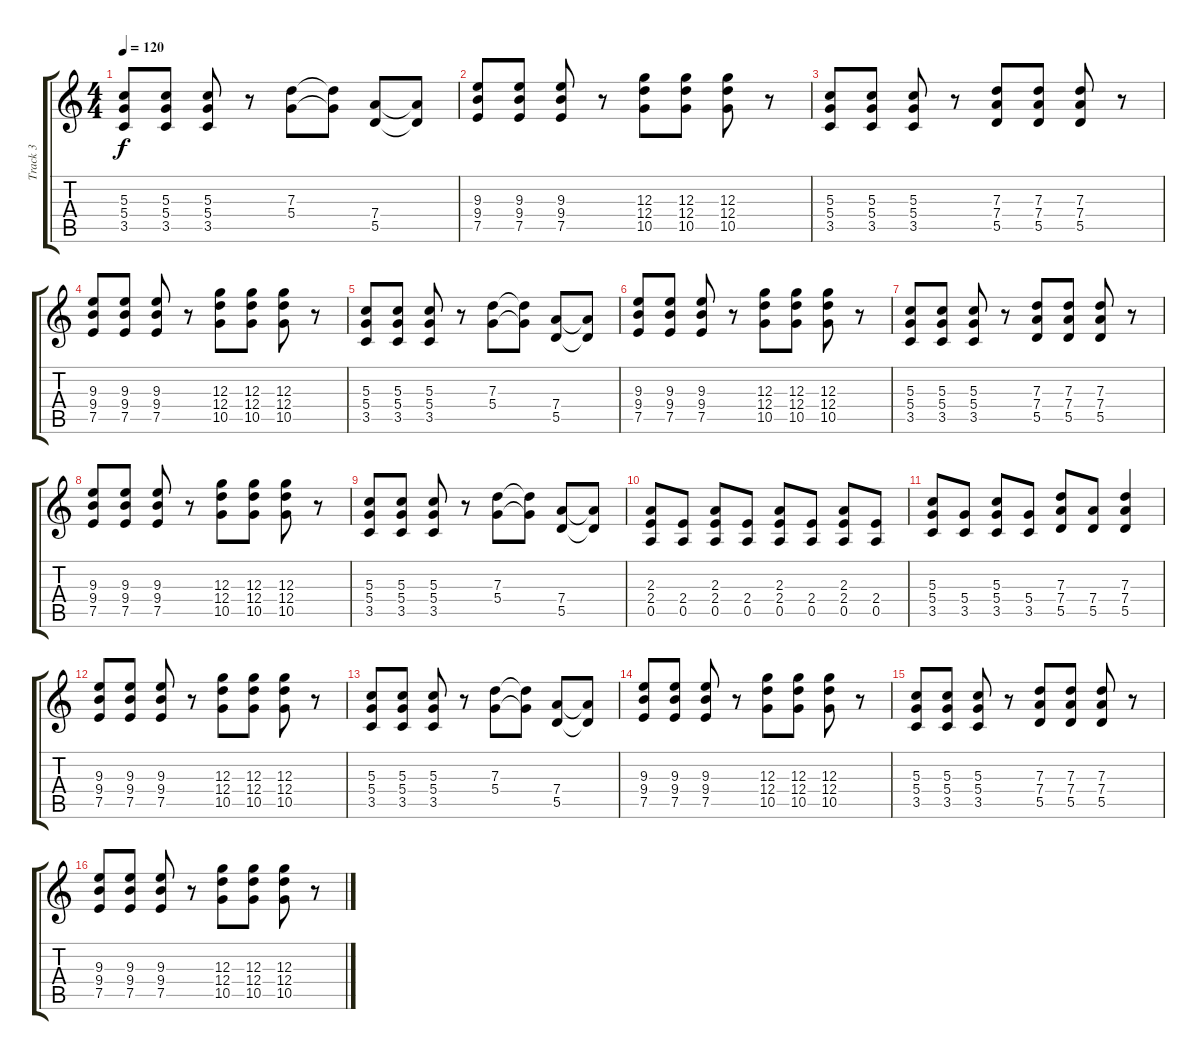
\track ("Track 3" "Track 3") {instrument electricguitarjazz}
\staff {score tabs}
\tuning (E4 B3 G3 D3 A2 E2) {hide}
\ts (4 4)
\tempo 120
\clef g2
\ks c
(5.3 5.4 3.5).8{dy f} (5.3 5.4 3.5).8 (5.3 5.4 3.5).8 r.8 (7.3 5.4).8 (7.3{t} 5.4{t}).8 (7.4 5.5).8 (7.4{t} 5.5{t}).8 |
(9.3 9.4 7.5).8 (9.3 9.4 7.5).8 (9.3 9.4 7.5).8 r.8 (12.3 12.4 10.5).8 (12.3 12.4 10.5).8 (12.3 12.4 10.5).8 r.8 |
(5.3 5.4 3.5).8 (5.3 5.4 3.5).8 (5.3 5.4 3.5).8 r.8 (7.3 7.4 5.5).8 (7.3 7.4 5.5).8 (7.3 7.4 5.5).8 r.8 |
(9.3 9.4 7.5).8 (9.3 9.4 7.5).8 (9.3 9.4 7.5).8 r.8 (12.3 12.4 10.5).8 (12.3 12.4 10.5).8 (12.3 12.4 10.5).8 r.8 |
(5.3 5.4 3.5).8 (5.3 5.4 3.5).8 (5.3 5.4 3.5).8 r.8 (7.3 5.4).8 (7.3{t} 5.4{t}).8 (7.4 5.5).8 (7.4{t} 5.5{t}).8 |
(9.3 9.4 7.5).8 (9.3 9.4 7.5).8 (9.3 9.4 7.5).8 r.8 (12.3 12.4 10.5).8 (12.3 12.4 10.5).8 (12.3 12.4 10.5).8 r.8 |
(5.3 5.4 3.5).8 (5.3 5.4 3.5).8 (5.3 5.4 3.5).8 r.8 (7.3 7.4 5.5).8 (7.3 7.4 5.5).8 (7.3 7.4 5.5).8 r.8 |
(9.3 9.4 7.5).8 (9.3 9.4 7.5).8 (9.3 9.4 7.5).8 r.8 (12.3 12.4 10.5).8 (12.3 12.4 10.5).8 (12.3 12.4 10.5).8 r.8 |
(5.3 5.4 3.5).8 (5.3 5.4 3.5).8 (5.3 5.4 3.5).8 r.8 (7.3 5.4).8 (7.3{t} 5.4{t}).8 (7.4 5.5).8 (7.4{t} 5.5{t}).8 |
(2.3 2.4 0.5).8 (2.4 0.5).8 (2.3 2.4 0.5).8 (2.4 0.5).8 (2.3 2.4 0.5).8 (2.4 0.5).8 (2.3 2.4 0.5).8 (2.4 0.5).8 |
(5.3 5.4 3.5).8 (5.4 3.5).8 (5.3 5.4 3.5).8 (5.4 3.5).8 (7.3 7.4 5.5).8 (7.4 5.5).8 (7.3 7.4 5.5).4 |
(9.3 9.4 7.5).8 (9.3 9.4 7.5).8 (9.3 9.4 7.5).8 r.8 (12.3 12.4 10.5).8 (12.3 12.4 10.5).8 (12.3 12.4 10.5).8 r.8 |
(5.3 5.4 3.5).8 (5.3 5.4 3.5).8 (5.3 5.4 3.5).8 r.8 (7.3 5.4).8 (7.3{t} 5.4{t}).8 (7.4 5.5).8 (7.4{t} 5.5{t}).8 |
(9.3 9.4 7.5).8 (9.3 9.4 7.5).8 (9.3 9.4 7.5).8 r.8 (12.3 12.4 10.5).8 (12.3 12.4 10.5).8 (12.3 12.4 10.5).8 r.8 |
(5.3 5.4 3.5).8 (5.3 5.4 3.5).8 (5.3 5.4 3.5).8 r.8 (7.3 7.4 5.5).8 (7.3 7.4 5.5).8 (7.3 7.4 5.5).8 r.8 |
(9.3 9.4 7.5).8 (9.3 9.4 7.5).8 (9.3 9.4 7.5).8 r.8 (12.3 12.4 10.5).8 (12.3 12.4 10.5).8 (12.3 12.4 10.5).8 r.8
